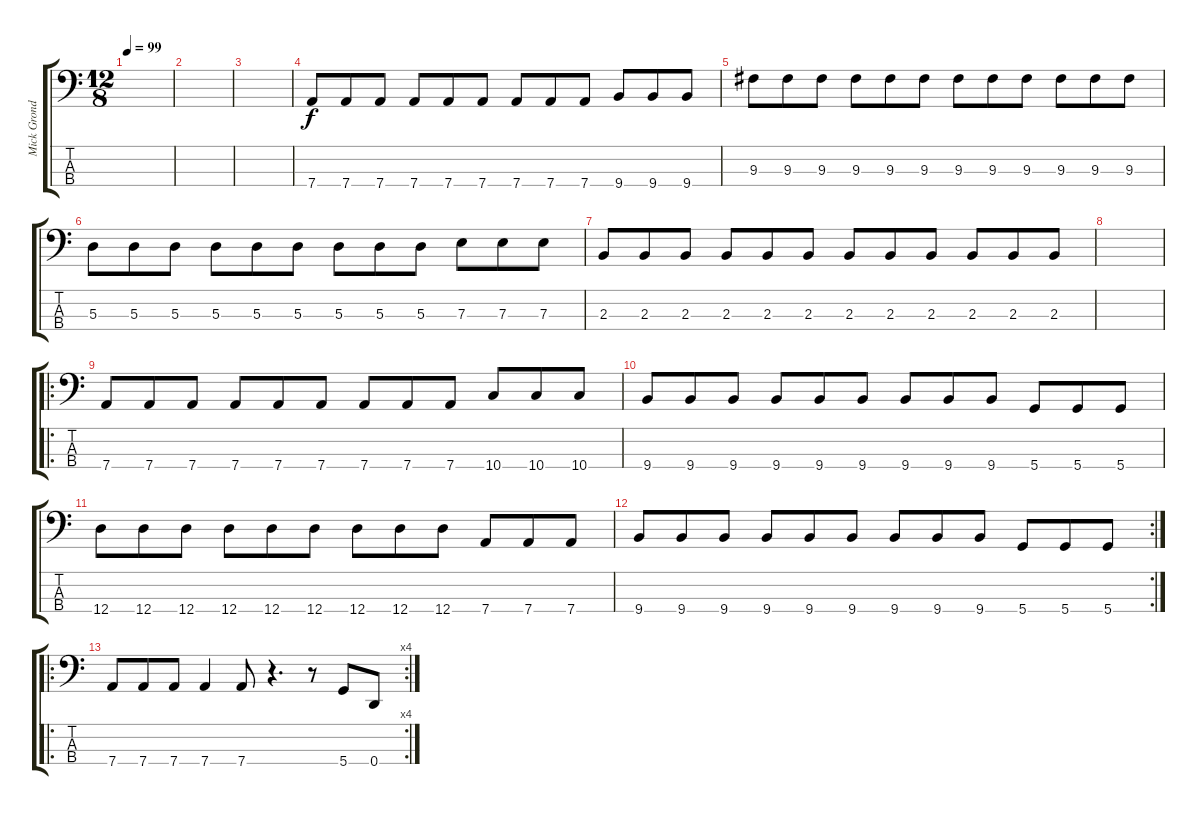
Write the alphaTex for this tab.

\track ("Mick Grondhal" "Mick Grond") {instrument electricbassfinger}
\staff {score tabs}
\tuning (G2 D2 A1 D1) {hide}
\ts (12 8)
\tempo 99
\clef f4
\ks c
|
|
|
7.4.8 7.4.8 7.4.8 7.4.8 7.4.8 7.4.8 7.4.8 7.4.8 7.4.8 9.4.8 9.4.8 9.4.8 |
9.3.8 9.3.8 9.3.8 9.3.8 9.3.8 9.3.8 9.3.8 9.3.8 9.3.8 9.3.8 9.3.8 9.3.8 |
5.3.8 5.3.8 5.3.8 5.3.8 5.3.8 5.3.8 5.3.8 5.3.8 5.3.8 7.3.8 7.3.8 7.3.8 |
2.3.8 2.3.8 2.3.8 2.3.8 2.3.8 2.3.8 2.3.8 2.3.8 2.3.8 2.3.8 2.3.8 2.3.8 |
|
\ro
7.4.8 7.4.8 7.4.8 7.4.8 7.4.8 7.4.8 7.4.8 7.4.8 7.4.8 10.4.8 10.4.8 10.4.8 |
9.4.8 9.4.8 9.4.8 9.4.8 9.4.8 9.4.8 9.4.8 9.4.8 9.4.8 5.4.8 5.4.8 5.4.8 |
12.4.8 12.4.8 12.4.8 12.4.8 12.4.8 12.4.8 12.4.8 12.4.8 12.4.8 7.4.8 7.4.8 7.4.8 |
\rc 2
9.4.8 9.4.8 9.4.8 9.4.8 9.4.8 9.4.8 9.4.8 9.4.8 9.4.8 5.4.8 5.4.8 5.4.8 |
\ro
\rc 4
7.4.8 7.4.8 7.4.8 7.4.4 7.4.8 r.4{d} r.8 5.4.8 0.4.8
